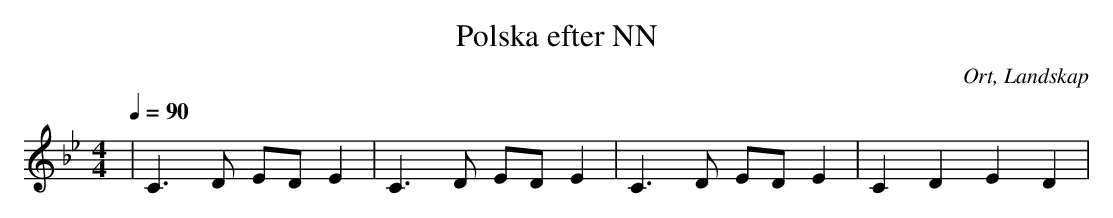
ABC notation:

X:1
T:Polska efter NN
O:Ort, Landskap
M:4/4
L:1/4
Q: 90
K:Bb
| C3/2D/2 E/2D/2 E | C3/2D/2 E/2D/2 E | C3/2D/2 E/2D/2 E | CD ED |
